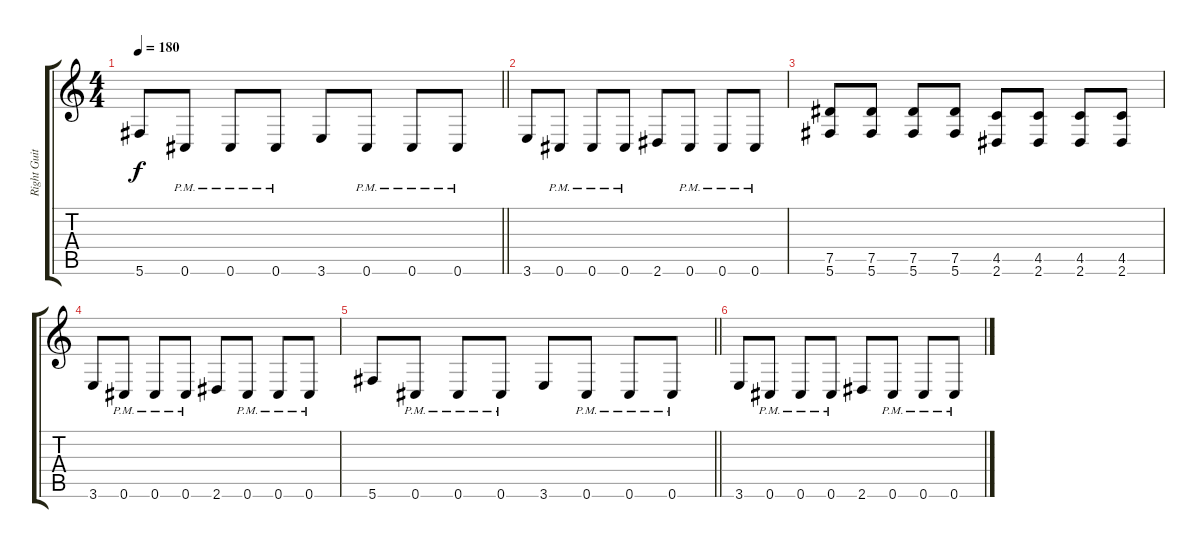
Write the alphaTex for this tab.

\track ("Right Guitar" "Right Guit") {instrument overdrivenguitar}
\staff {score tabs}
\tuning (Eb4 Bb3 Gb3 Db3 Ab2 Db2) {hide}
\ts (4 4)
\tempo 180
\clef g2
\barLineRight lightlight
\ks c
5.6.8{dy f} 0.6{pm}.8 0.6{pm}.8 0.6{pm}.8 3.6.8 0.6{pm}.8 0.6{pm}.8 0.6{pm}.8 |
3.6.8 0.6{pm}.8 0.6{pm}.8 0.6{pm}.8 2.6.8 0.6{pm}.8 0.6{pm}.8 0.6{pm}.8 |
(7.5 5.6).8 (7.5 5.6).8 (7.5 5.6).8 (7.5 5.6).8 (4.5 2.6).8 (4.5 2.6).8 (4.5 2.6).8 (4.5 2.6).8 |
3.6.8 0.6{pm}.8 0.6{pm}.8 0.6{pm}.8 2.6.8 0.6{pm}.8 0.6{pm}.8 0.6{pm}.8 |
\barLineRight lightlight
5.6.8 0.6{pm}.8 0.6{pm}.8 0.6{pm}.8 3.6.8 0.6{pm}.8 0.6{pm}.8 0.6{pm}.8 |
3.6.8 0.6{pm}.8 0.6{pm}.8 0.6{pm}.8 2.6.8 0.6{pm}.8 0.6{pm}.8 0.6{pm}.8
